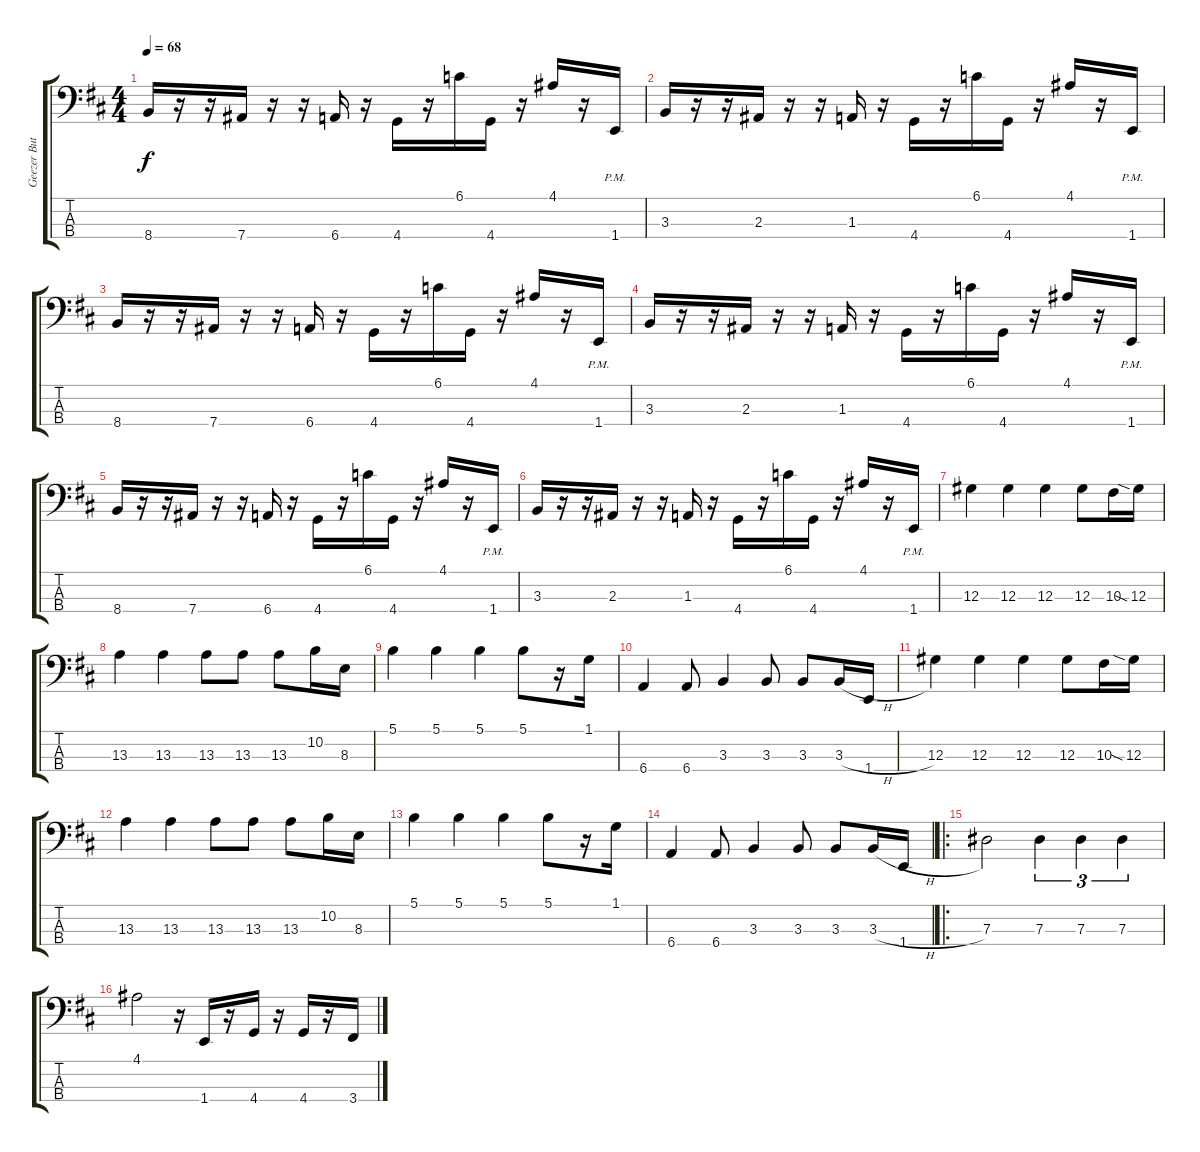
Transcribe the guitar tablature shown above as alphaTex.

\track ("Geezer Butler" "Geezer But") {instrument electricbasspick}
\staff {score tabs}
\tuning (Gb2 Db2 Ab1 Eb1) {hide}
\ts (4 4)
\tempo 68
\clef f4
\ks d
8.4.16{dy f} r.16 r.16 7.4.16 r.16 r.16 6.4.16 r.16 4.4.16 r.16 6.1.16 4.4.16 r.16 4.1.16 r.16 1.4{pm}.16 |
3.3.16 r.16 r.16 2.3.16 r.16 r.16 1.3.16 r.16 4.4.16 r.16 6.1.16 4.4.16 r.16 4.1.16 r.16 1.4{pm}.16 |
8.4.16 r.16 r.16 7.4.16 r.16 r.16 6.4.16 r.16 4.4.16 r.16 6.1.16 4.4.16 r.16 4.1.16 r.16 1.4{pm}.16 |
3.3.16 r.16 r.16 2.3.16 r.16 r.16 1.3.16 r.16 4.4.16 r.16 6.1.16 4.4.16 r.16 4.1.16 r.16 1.4{pm}.16 |
8.4.16 r.16 r.16 7.4.16 r.16 r.16 6.4.16 r.16 4.4.16 r.16 6.1.16 4.4.16 r.16 4.1.16 r.16 1.4{pm}.16 |
3.3.16 r.16 r.16 2.3.16 r.16 r.16 1.3.16 r.16 4.4.16 r.16 6.1.16 4.4.16 r.16 4.1.16 r.16 1.4{pm}.16 |
12.3.4 12.3.4 12.3.4 12.3.8 10.3.16 12.3{sia}.16 |
13.3.4 13.3.4 13.3.8 13.3.8 13.3.8 10.2.16 8.3.16 |
5.1.4 5.1.4 5.1.4 5.1.8 r.16 1.1.16 |
6.4.4 6.4.8 3.3.4 3.3.8 3.3.8 3.3{h}.16 1.4.16 |
12.3.4 12.3.4 12.3.4 12.3.8 10.3.16 12.3{sia}.16 |
13.3.4 13.3.4 13.3.8 13.3.8 13.3.8 10.2.16 8.3.16 |
5.1.4 5.1.4 5.1.4 5.1.8 r.16 1.1.16 |
6.4.4 6.4.8 3.3.4 3.3.8 3.3.8 3.3{h}.16 1.4.16 |
\ro
7.3.2 7.3.4{tu (3 2)} 7.3.4{tu (3 2)} 7.3.4{tu (3 2)} |
4.1.2 r.16 1.4.16 r.16 4.4.16 r.16 4.4.16 r.16 3.4.16
